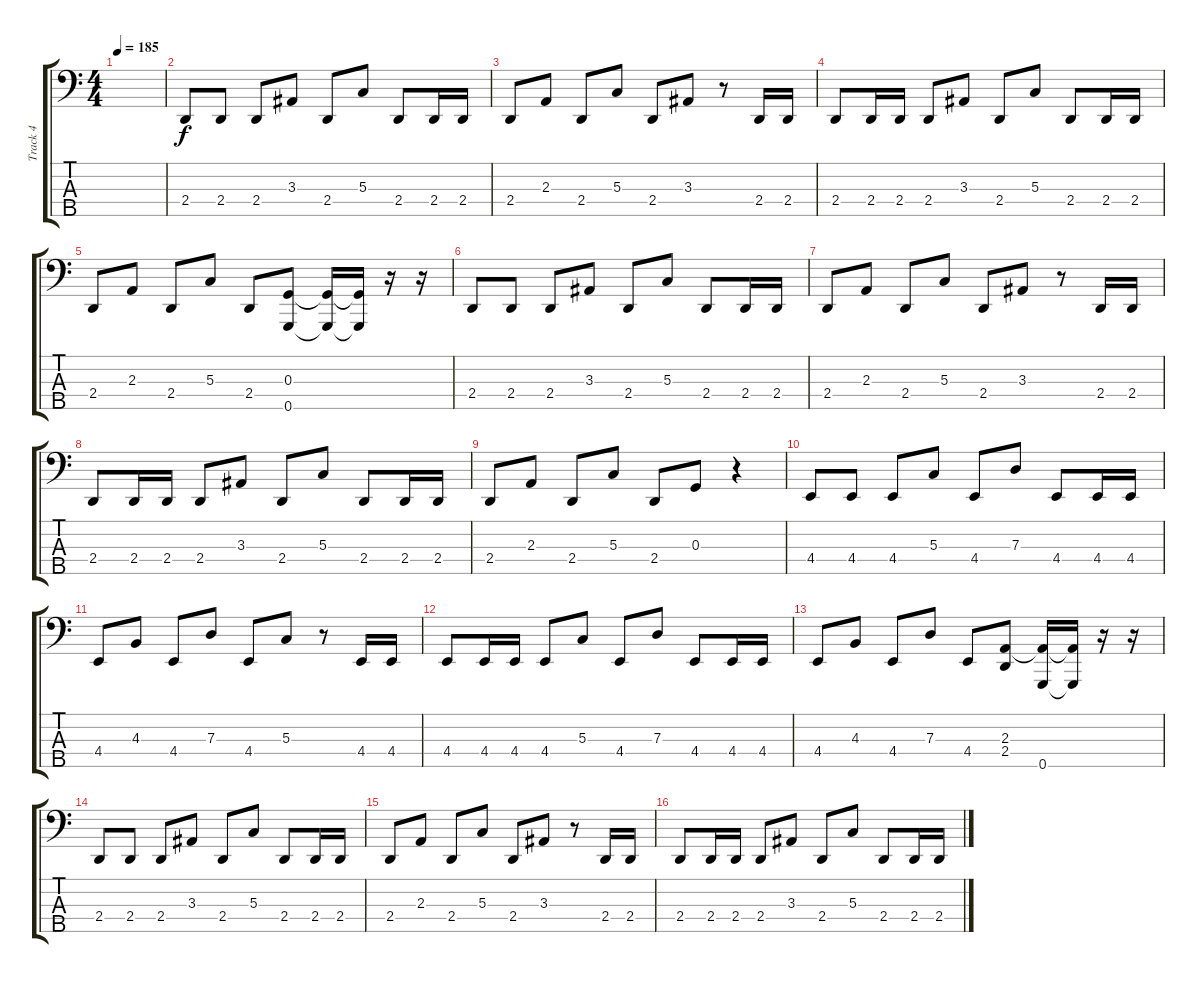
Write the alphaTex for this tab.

\track ("Track 4" "Track 4") {instrument electricbasspick}
\staff {score tabs}
\tuning (F2 C2 G1 C1 G0) {hide}
\ts (4 4)
\tempo 185
\clef f4
\ks c
|
2.4.8 2.4.8 2.4.8 3.3.8 2.4.8 5.3.8 2.4.8 2.4.16 2.4.16 |
2.4.8 2.3.8 2.4.8 5.3.8 2.4.8 3.3.8 r.8 2.4.16 2.4.16 |
2.4.8 2.4.16 2.4.16 2.4.8 3.3.8 2.4.8 5.3.8 2.4.8 2.4.16 2.4.16 |
2.4.8 2.3.8 2.4.8 5.3.8 2.4.8 (0.3 0.5).8 (0.3{t} 0.5{t}).16 (0.3{t} 0.5{t}).16 r.16 r.16 |
2.4.8 2.4.8 2.4.8 3.3.8 2.4.8 5.3.8 2.4.8 2.4.16 2.4.16 |
2.4.8 2.3.8 2.4.8 5.3.8 2.4.8 3.3.8 r.8 2.4.16 2.4.16 |
2.4.8 2.4.16 2.4.16 2.4.8 3.3.8 2.4.8 5.3.8 2.4.8 2.4.16 2.4.16 |
2.4.8 2.3.8 2.4.8 5.3.8 2.4.8 0.3.8 r.4 |
4.4.8 4.4.8 4.4.8 5.3.8 4.4.8 7.3.8 4.4.8 4.4.16 4.4.16 |
4.4.8 4.3.8 4.4.8 7.3.8 4.4.8 5.3.8 r.8 4.4.16 4.4.16 |
4.4.8 4.4.16 4.4.16 4.4.8 5.3.8 4.4.8 7.3.8 4.4.8 4.4.16 4.4.16 |
4.4.8 4.3.8 4.4.8 7.3.8 4.4.8 (2.3 2.4).8 (2.3{t} 0.5).16 (2.3{t} 0.5{t}).16 r.16 r.16 |
2.4.8 2.4.8 2.4.8 3.3.8 2.4.8 5.3.8 2.4.8 2.4.16 2.4.16 |
2.4.8 2.3.8 2.4.8 5.3.8 2.4.8 3.3.8 r.8 2.4.16 2.4.16 |
2.4.8 2.4.16 2.4.16 2.4.8 3.3.8 2.4.8 5.3.8 2.4.8 2.4.16 2.4.16
